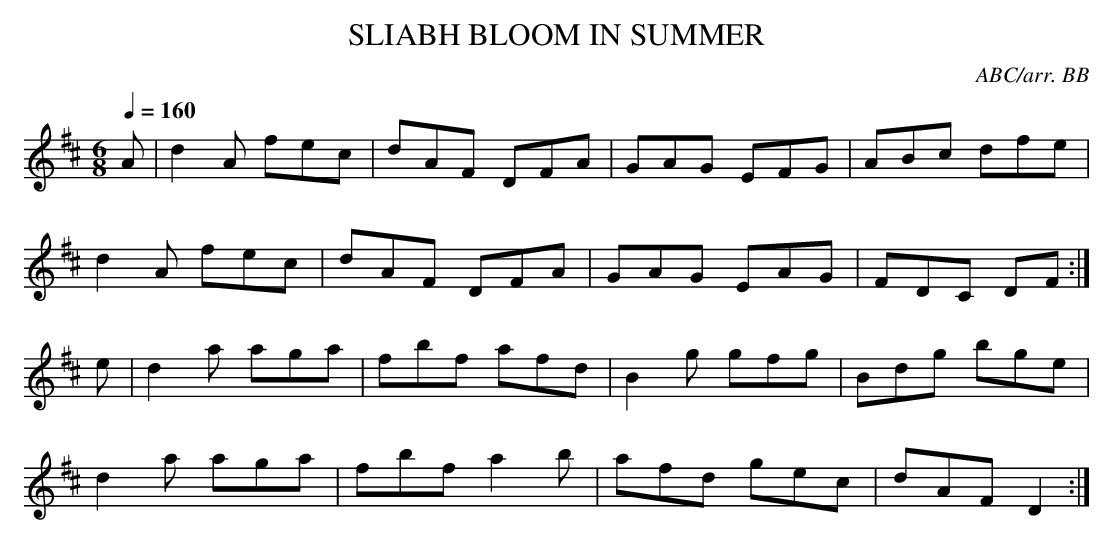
X:1
T:SLIABH BLOOM IN SUMMER
C:ABC/arr. BB
"Sliabh Bloom"
Q:1/4=160
L:1/8
M:6/8
K:D
A|d2A fec|dAF DFA|GAG EFG|ABc dfe|
d2A fec|dAF DFA|GAG EAG|FDC DF :|
e|d2a aga|fbf afd|B2g gfg|Bdg bge|
d2a aga|fbf a2b|afd gec|dAF D2 :|
